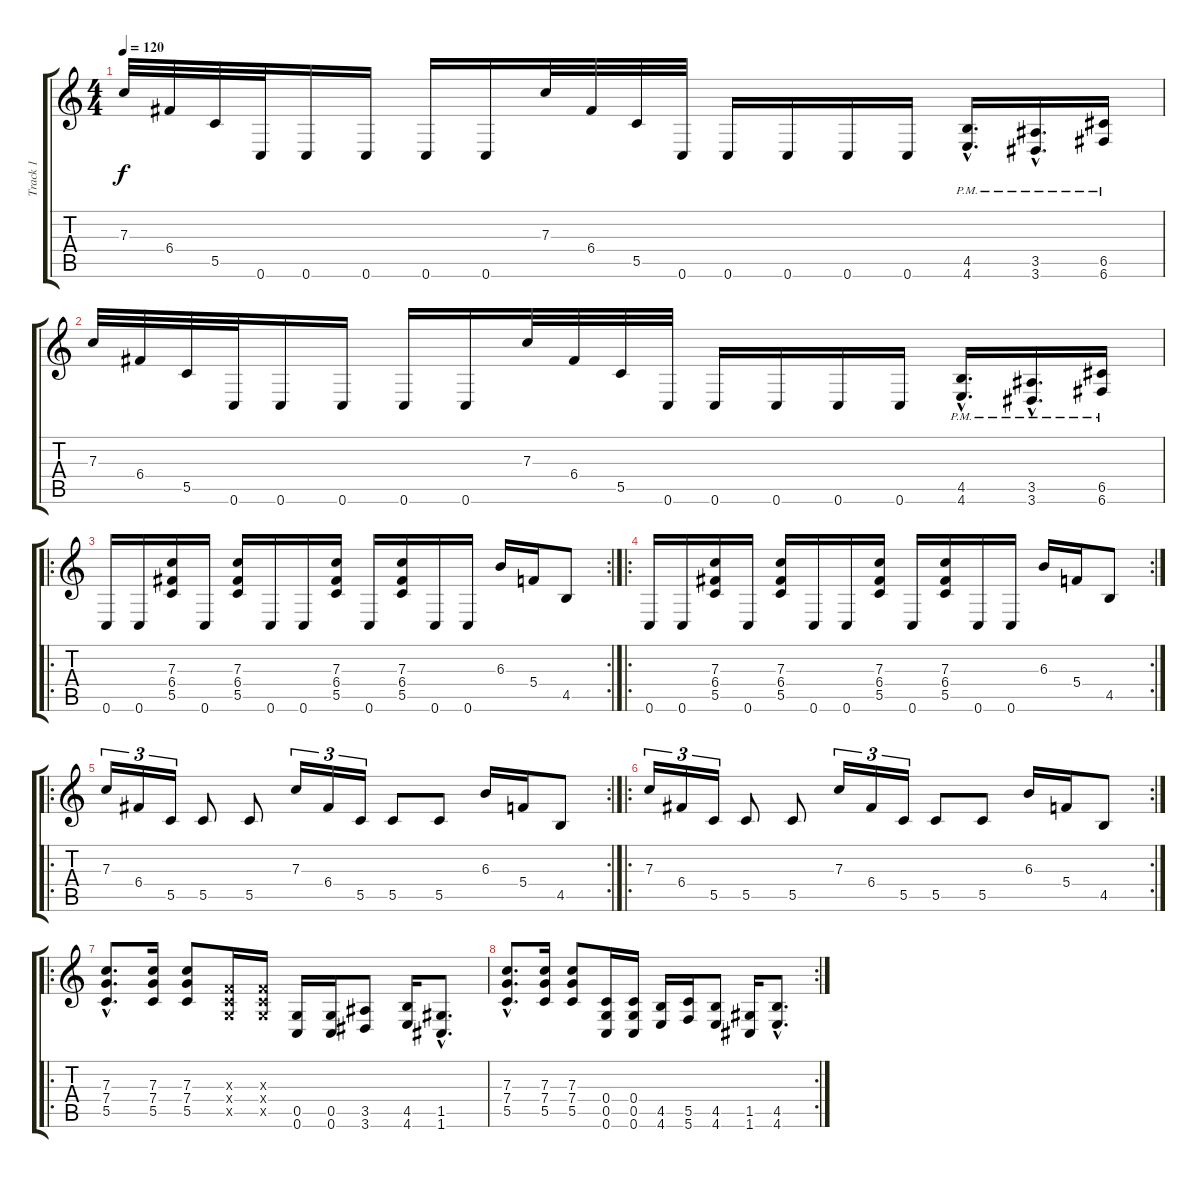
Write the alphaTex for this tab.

\track ("Track 1" "Track 1") {instrument distortionguitar}
\staff {score tabs}
\tuning (D4 A3 F3 C3 G2 C2) {hide}
\ts (4 4)
\tempo 120
\clef g2
\ks c
7.3.32{dy f instrument distortionguitar} 6.4.32 5.5.32 0.6.32 0.6.16 0.6.16 0.6.16 0.6.16 7.3.32 6.4.32 5.5.32 0.6.32 0.6.16 0.6.16 0.6.16 0.6.16 (4.5{hac pm} 4.6{hac pm}).16{d} (3.5{hac pm} 3.6{hac pm}).16{d} (6.5{pm} 6.6{pm}).16 |
7.3.32 6.4.32 5.5.32 0.6.32 0.6.16 0.6.16 0.6.16 0.6.16 7.3.32 6.4.32 5.5.32 0.6.32 0.6.16 0.6.16 0.6.16 0.6.16 (4.5{hac pm} 4.6{hac pm}).16{d} (3.5{hac pm} 3.6{hac pm}).16{d} (6.5{pm} 6.6{pm}).16 |
\ro
\rc 2
0.6.16 0.6.16 (7.3 6.4 5.5).16 0.6.16 (7.3 6.4 5.5).16 0.6.16 0.6.16 (7.3 6.4 5.5).16 0.6.16 (7.3 6.4 5.5).16 0.6.16 0.6.16 6.3.16 5.4.16 4.5.8 |
\ro
\rc 2
0.6.16 0.6.16 (7.3 6.4 5.5).16 0.6.16 (7.3 6.4 5.5).16 0.6.16 0.6.16 (7.3 6.4 5.5).16 0.6.16 (7.3 6.4 5.5).16 0.6.16 0.6.16 6.3.16 5.4.16 4.5.8 |
\ro
\rc 2
7.3.16{tu (3 2)} 6.4.16{tu (3 2)} 5.5.16{tu (3 2)} 5.5.8 5.5.8 7.3.16{tu (3 2)} 6.4.16{tu (3 2)} 5.5.16{tu (3 2)} 5.5.8 5.5.8 6.3.16 5.4.16 4.5.8 |
\ro
\rc 2
7.3.16{tu (3 2)} 6.4.16{tu (3 2)} 5.5.16{tu (3 2)} 5.5.8 5.5.8 7.3.16{tu (3 2)} 6.4.16{tu (3 2)} 5.5.16{tu (3 2)} 5.5.8 5.5.8 6.3.16 5.4.16 4.5.8 |
\ro
(7.3{hac} 7.4{hac} 5.5{hac}).8{d} (7.3 7.4 5.5).16 (7.3 7.4 5.5).8 (0.3{x} 0.4{x} 0.5{x}).16 (0.3{x} 0.4{x} 0.5{x}).16 (0.5 0.6).16 (0.5 0.6).16 (3.5 3.6).8 (4.5 4.6).16 (1.5{hac} 1.6{hac}).8{d} |
\rc 2
(7.3{hac} 7.4{hac} 5.5{hac}).8{d} (7.3 7.4 5.5).16 (7.3 7.4 5.5).8 (0.4 0.5 0.6).16 (0.4 0.5 0.6).16 (4.5 4.6).16 (5.5 5.6).16 (4.5 4.6).8 (1.5 1.6).16 (4.5{hac} 4.6{hac}).8{d}
